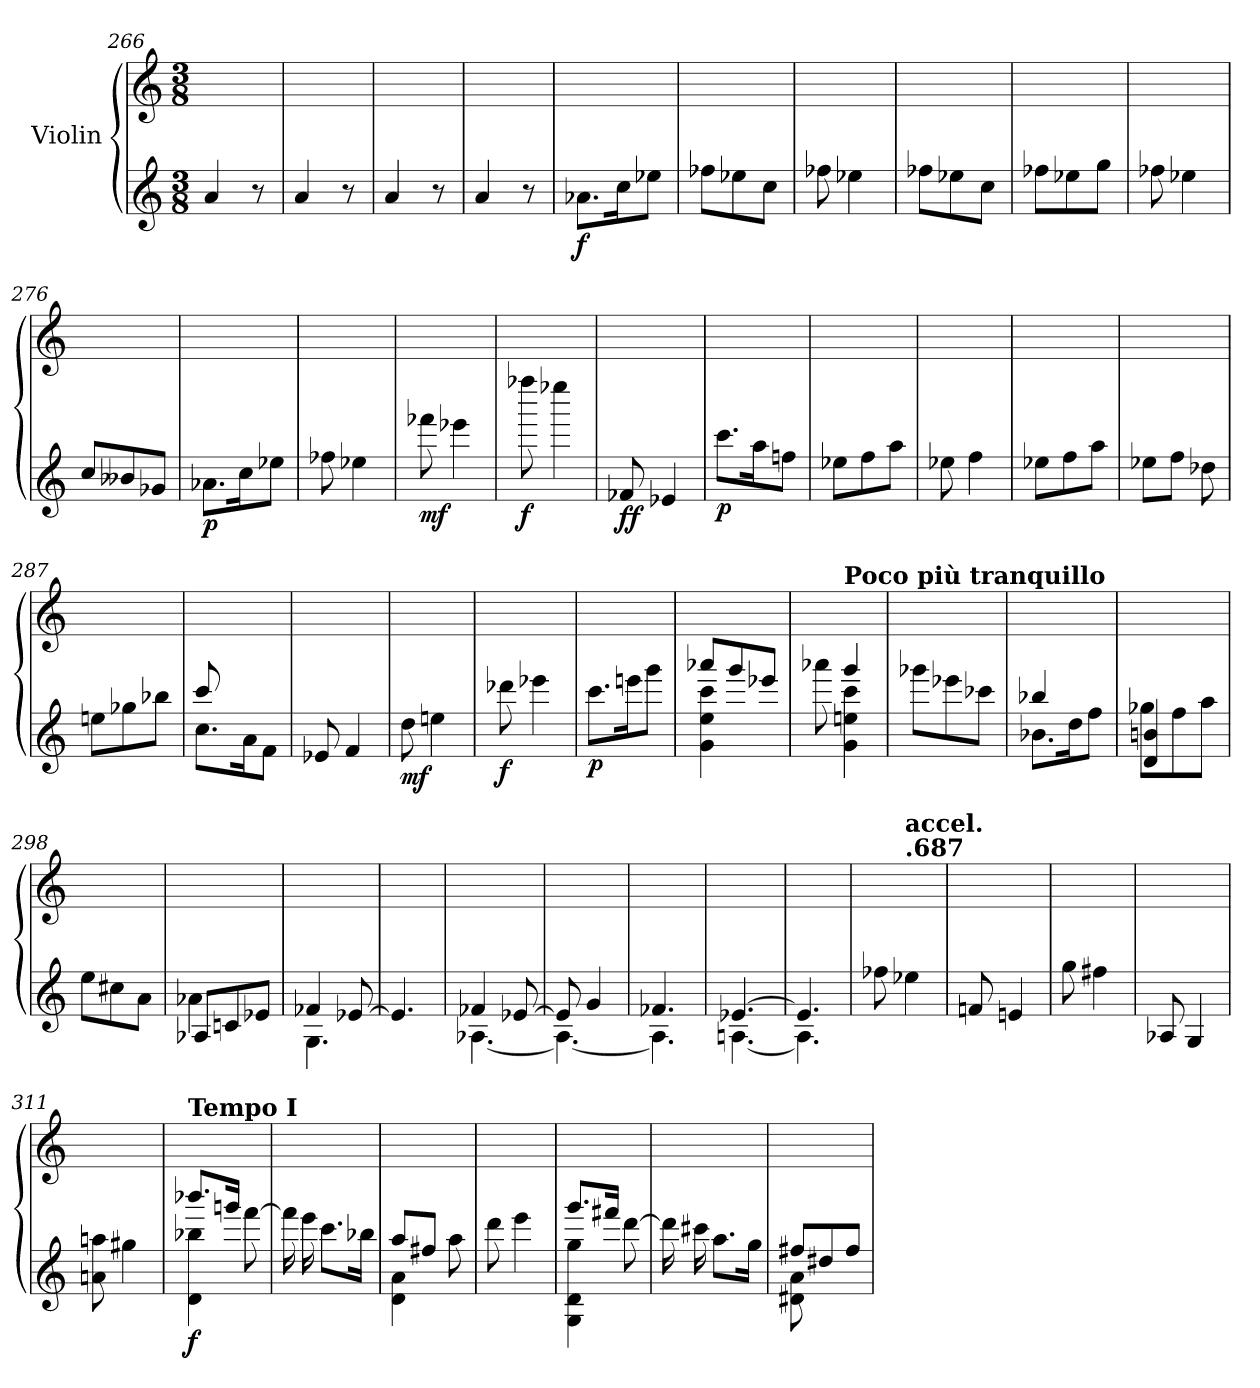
**kern	**kern	**dynam
*part1	*part1	*part1
*staff2	*staff1	*staff1/2
*I"Violin	*	*
*clefG2	*clefG2	*
*k[]	*k[]	*
*M3/8	*M3/8	*
=266	=266	=266
4a/	4.ryy	.
8r	.	.
=267	=267	=267
4a/	4.ryy	.
8r	.	.
=268	=268	=268
4a/	4.ryy	.
8r	.	.
=269	=269	=269
4a/	4.ryy	.
8r	.	.
=270	=270	=270
*	*MM132	*
!	!	!LO:DY:b=2
8.a-X\L	4.ryy	f
16cc\K	.	.
8ee-X\J	.	.
=271	=271	=271
8ff-X\L	4.ryy	.
8ee-X\	.	.
8cc\J	.	.
=272	=272	=272
8ff-X\	4.ryy	.
4ee-X\	.	.
=273	=273	=273
8ff-X\L	4.ryy	.
8ee-X\	.	.
8cc\J	.	.
=274	=274	=274
8ff-X\L	4.ryy	.
8ee-X\	.	.
8gg\J	.	.
!!LO:LB:g=z
=275	=275	=275
8ff-X\	4.ryy	.
4ee-X\	.	.
=276	=276	=276
8cc/L	4.ryy	.
8b--X/	.	.
8g-X/J	.	.
=277	=277	=277
!	!	!LO:DY:b=2
8.a-X\L	4.ryy	p
16cc\K	.	.
8ee-X\J	.	.
=278	=278	=278
8ff-X\	4.ryy	.
4ee-X\	.	.
=279	=279	=279
!	!	!LO:DY:b=2
8fff-X\	4.ryy	mf
4eee-X\	.	.
=280	=280	=280
!	!	!LO:DY:b=2
8ffff-X\	4.ryy	f
4eeee-X\	.	.
=281	=281	=281
!	!	!LO:DY:b=2
8f-X/	4.ryy	ff
4e-X/	.	.
=282	=282	=282
!	!	!LO:DY:b=2
8.ccc\L	4.ryy	p
16aa\K	.	.
8ffni\J	.	.
=283	=283	=283
8ee-X\L	4.ryy	.
8ff\	.	.
8aa\J	.	.
=284	=284	=284
8ee-X\	4.ryy	.
4ff\	.	.
!!LO:LB:g=z
=285	=285	=285
8ee-X\L	4.ryy	.
8ff\	.	.
8aa\J	.	.
=286	=286	=286
8ee-X\L	4.ryy	.
8ff\J	.	.
8dd-X\	.	.
=287	=287	=287
8eeni\L	4.ryy	.
8gg-X\	.	.
8bb-X\J	.	.
=288	=288	=288
*^	*	*
8ccc/	8.cc\L	4.ryy	.
4ryy	.	.	.
.	16a\K	.	.
.	8f\J	.	.
*v	*v	*	*
=289	=289	=289
8e-X/	4.ryy	.
4f/	.	.
=290	=290	=290
!	!	!LO:DY:b=2
8dd\	4.ryy	mf
4eeni\	.	.
=291	=291	=291
!	!	!LO:DY:b=2
8ddd-X\	4.ryy	f
4eee-X\	.	.
=292	=292	=292
!	!	!LO:DY:b=2
8.ccc\L	4.ryy	p
16eeeni\K	.	.
8ggg\J	.	.
=293	=293	=293
*^	*	*
8aaa-X/L	4g\ 4ee\ 4ccc\	4.ryy	.
8ggg/	.	.	.
8eee-X/J	8ryy	.	.
!!LO:LB:g=z
=294	=294	=294	=294
*	*	*^	*
8aaa-X\	8ryy	4.ryy	8ryy	.
*	*	*MM132	*	*
!	!	!	!LO:TX:a:B:t=Poco più tranquillo	!
4ggg/	4g\ 4eeni\ 4ccc\	.	4ryy	.
*v	*v	*	*	*
*	*v	*v	*
=295	=295	=295
8ggg-X\L	4.ryy	.
8eee-X\	.	.
8ccc-X\J	.	.
=296	=296	=296
*^	*	*
4bb-X/	8.b-X\L	4.ryy	.
.	16dd\K	.	.
8ryy	8ff\J	.	.
=297	=297	=297	=297
4d/ 4bni/	8gg-X\L	4.ryy	.
.	8ff\	.	.
8ryy	8aa\J	.	.
=298	=298	=298	=298
4.ryy	8ee\L	4.ryy	.
.	8cc#X\	.	.
.	8a\J	.	.
=299	=299	=299	=299
8A-X/L	4a-X\	4.ryy	.
8cni/	.	.	.
8e-X/J	8ryy	.	.
=300	=300	=300	=300
4f-X/	4.G\	4.ryy	.
[8e-X/	.	.	.
*v	*v	*	*
=301	=301	=301
4.e-/]	4.ryy	.
=302	=302	=302
*^	*	*
!	!	!	!LO:DY:b=2
!	!	!	!LO:DY:n=1:b=2
4f-X/	[4.A-X\	4.ryy	other-dynamics p
[8e-X/	.	.	.
!!LO:LB:g=z
=303	=303	=303	=303
8e-/]	4.A-\_	4.ryy	.
4g/	.	.	.
=304	=304	=304	=304
4.f-X/	4.A-\]	4.ryy	.
=305	=305	=305	=305
*	*	*MM108	*
[4.e-X/	[4.Ani\	4.ryy	.
=306	=306	=306	=306
4.e-/]	4.A\]	4.ryy	.
*v	*v	*	*
=307	=307	=307
*	*^	*
8ff-X\	4.ryy	8ryy	.
*	*MM109	*	*
!	!	!LO:TX:a:B:t=.687	!
!	!	!LO:TX:a:B:t=accel.	!
4ee-X\	.	4ryy	.
*	*v	*v	*
=308	=308	=308
8fni/	4.ryy	.
4eni/	.	.
=309	=309	=309
8gg\	4.ryy	.
4ff#X\	.	.
=310	=310	=310
8A-X/	4.ryy	.
4G/	.	.
=311	=311	=311
8ani\ 8aani\	4.ryy	.
4gg#X\	.	.
=312	=312	=312
*	*MM144	*
*^	*	*
!	!	!LO:TX:a:B:t=Tempo I	!
!	!	!	!LO:DY:b=2
8.bbb-X/L	4d\ 4bb-X\	4.ryy	f
16gggni/Jk	.	.	.
[8fff\	8ryy	.	.
*v	*v	*	*
!!LO:PB:g=z
=313	=313	=313
16fff\]	4.ryy	.
16eee\	.	.
8.ccc\L	.	.
16bb-X\Jk	.	.
=314	=314	=314
*^	*	*
8aa/L	4d\ 4a\	4.ryy	.
8ff#X/J	.	.	.
8aa\	8ryy	.	.
*v	*v	*	*
=315	=315	=315
8ddd\	4.ryy	.
4eee\	.	.
=316	=316	=316
*^	*	*
8.ggg/L	4G\ 4d\ 4gg\	4.ryy	.
16fff#X/Jk	.	.	.
[8ddd\	8ryy	.	.
*v	*v	*	*
=317	=317	=317
16ddd\]	4.ryy	.
16ccc#X\	.	.
8.aa\L	.	.
16gg\Jk	.	.
=318	=318	=318
*^	*	*
8ff#X/L	8d#X\ 8a\	4.ryy	.
8dd#X/	4ryy	.	.
8ff#/J	.	.	.
*v	*v	*	*
=	=	=
*-	*-	*-
